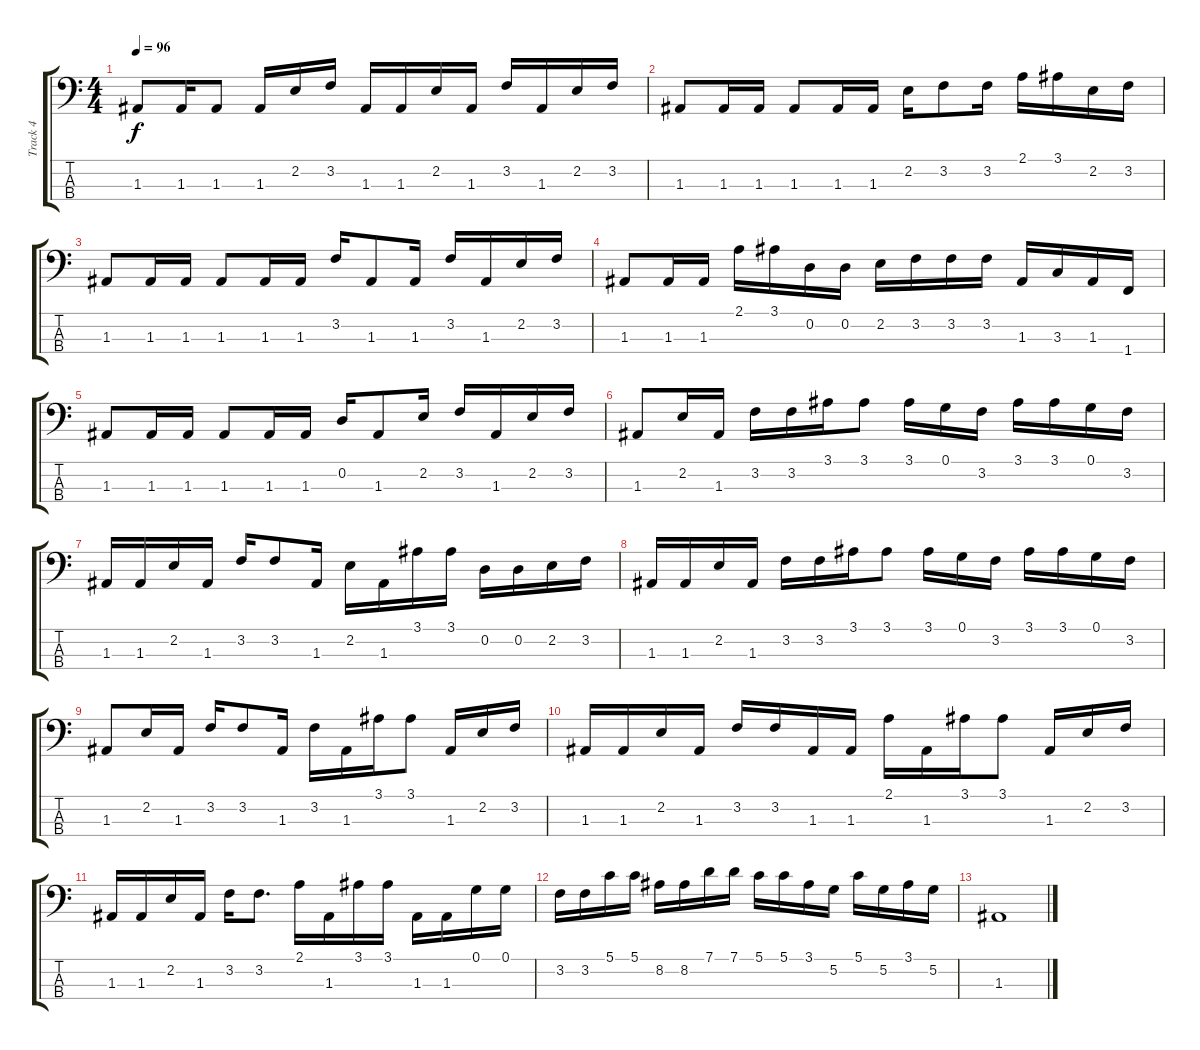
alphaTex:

\track ("Track 4" "Track 4") {instrument electricbassfinger}
\staff {score tabs}
\tuning (G2 D2 A1 E1) {hide}
\ts (4 4)
\tempo 96
\clef f4
\ks c
1.3.8{dy f} 1.3.16 1.3.8 1.3.16 2.2.16 3.2.16 1.3.16 1.3.16 2.2.16 1.3.16 3.2.16 1.3.16 2.2.16 3.2.16 |
1.3.8 1.3.16 1.3.16 1.3.8 1.3.16 1.3.16 2.2.16 3.2.8 3.2.16 2.1.16 3.1.16 2.2.16 3.2.16 |
1.3.8 1.3.16 1.3.16 1.3.8 1.3.16 1.3.16 3.2.16 1.3.8 1.3.16 3.2.16 1.3.16 2.2.16 3.2.16 |
1.3.8 1.3.16 1.3.16 2.1.16 3.1.16 0.2.16 0.2.16 2.2.16 3.2.16 3.2.16 3.2.16 1.3.16 3.3.16 1.3.16 1.4.16 |
1.3.8 1.3.16 1.3.16 1.3.8 1.3.16 1.3.16 0.2.16 1.3.8 2.2.16 3.2.16 1.3.16 2.2.16 3.2.16 |
1.3.8 2.2.16 1.3.16 3.2.16 3.2.16 3.1.16 3.1.8 3.1.16 0.1.16 3.2.16 3.1.16 3.1.16 0.1.16 3.2.16 |
1.3.16 1.3.16 2.2.16 1.3.16 3.2.16 3.2.8 1.3.16 2.2.16 1.3.16 3.1.16 3.1.16 0.2.16 0.2.16 2.2.16 3.2.16 |
1.3.16 1.3.16 2.2.16 1.3.16 3.2.16 3.2.16 3.1.16 3.1.8 3.1.16 0.1.16 3.2.16 3.1.16 3.1.16 0.1.16 3.2.16 |
1.3.8 2.2.16 1.3.16 3.2.16 3.2.8 1.3.16 3.2.16 1.3.16 3.1.16 3.1.8 1.3.16 2.2.16 3.2.16 |
1.3.16 1.3.16 2.2.16 1.3.16 3.2.16 3.2.16 1.3.16 1.3.16 2.1.16 1.3.16 3.1.16 3.1.8 1.3.16 2.2.16 3.2.16 |
1.3.16 1.3.16 2.2.16 1.3.16 3.2.16 3.2.8{d} 2.1.16 1.3.16 3.1.16 3.1.16 1.3.16 1.3.16 0.1.16 0.1.16 |
3.2.16 3.2.16 5.1.16 5.1.16 8.2.16 8.2.16 7.1.16 7.1.16 5.1.16 5.1.16 3.1.16 5.2.16 5.1.16 5.2.16 3.1.16 5.2.16 |
1.3.1
